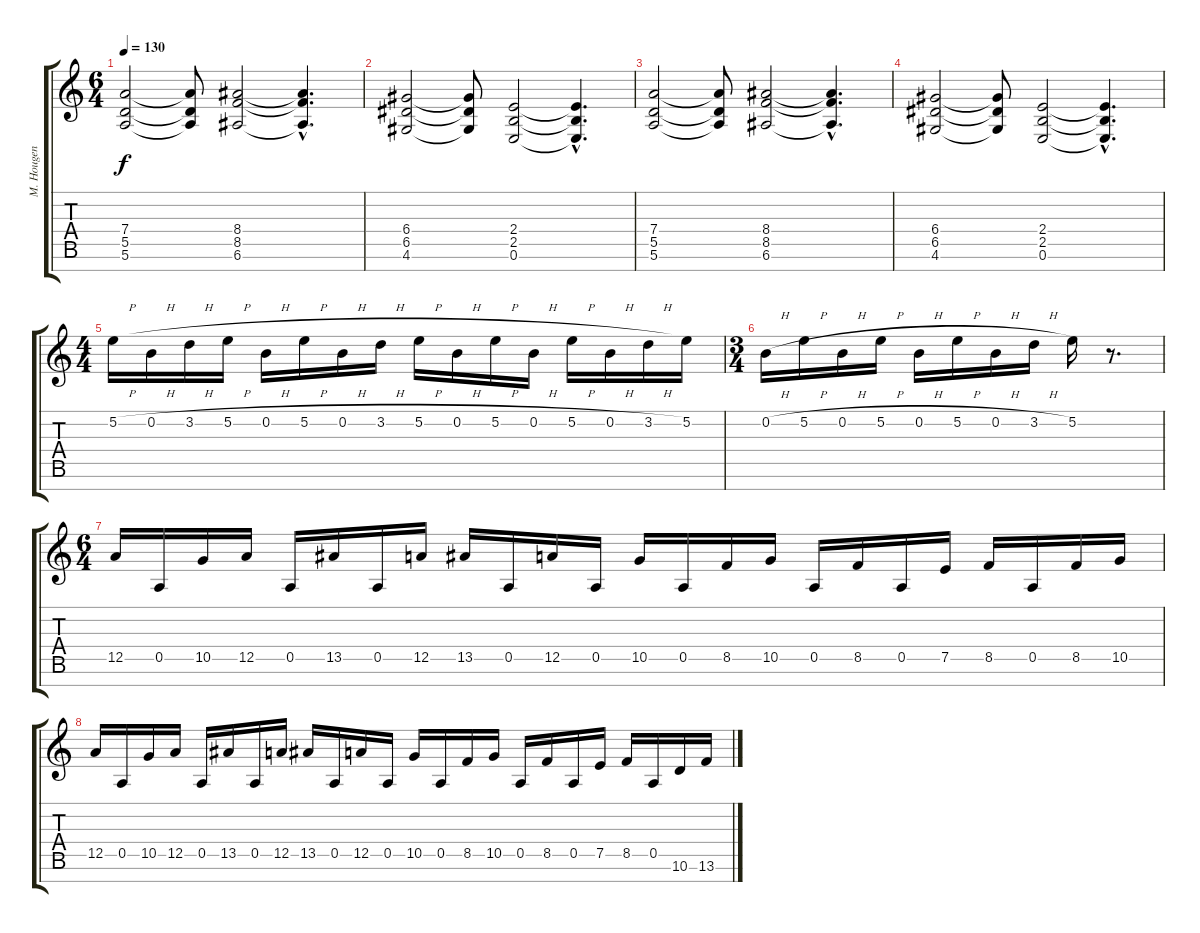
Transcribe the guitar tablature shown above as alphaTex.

\track ("M. Hougen - Guitar" "M. Hougen ") {instrument distortionguitar}
\staff {score tabs}
\tuning (E4 B3 G3 D3 A2 E2 B1) {hide}
\ts (6 4)
\tempo 130
\clef g2
\ks c
(7.4 5.5 5.6).2{dy f} (7.4{t} 5.5{t} 5.6{t}).8 (8.4 8.5 6.6).2 (8.4{hac t} 8.5{hac t} 6.6{hac t}).4{d} |
(6.4 6.5 4.6).2 (6.4{t} 6.5{t} 4.6{t}).8 (2.4 2.5 0.6).2 (2.4{hac t} 2.5{hac t} 0.6{hac t}).4{d} |
(7.4 5.5 5.6).2 (7.4{t} 5.5{t} 5.6{t}).8 (8.4 8.5 6.6).2 (8.4{hac t} 8.5{hac t} 6.6{hac t}).4{d} |
(6.4 6.5 4.6).2 (6.4{t} 6.5{t} 4.6{t}).8 (2.4 2.5 0.6).2 (2.4{hac t} 2.5{hac t} 0.6{hac t}).4{d} |
\ts (4 4)
5.2{h}.16{balance 13} 0.2{h}.16 3.2{h}.16 5.2{h}.16 0.2{h}.16 5.2{h}.16 0.2{h}.16 3.2{h}.16 5.2{h}.16 0.2{h}.16 5.2{h}.16 0.2{h}.16 5.2{h}.16 0.2{h}.16 3.2{h}.16 5.2.16 |
\ts (3 4)
0.2{h}.16 5.2{h}.16 0.2{h}.16 5.2{h}.16 0.2{h}.16 5.2{h}.16 0.2{h}.16 3.2{h}.16 5.2.16 r.8{d} |
\ts (6 4)
12.5.16{volume 13 balance 13} 0.5.16 10.5.16 12.5.16 0.5.16 13.5.16 0.5.16 12.5.16 13.5.16 0.5.16 12.5.16 0.5.16 10.5.16 0.5.16 8.5.16 10.5.16 0.5.16 8.5.16 0.5.16 7.5.16 8.5.16 0.5.16 8.5.16 10.5.16 |
12.5.16 0.5.16 10.5.16 12.5.16 0.5.16 13.5.16 0.5.16 12.5.16 13.5.16 0.5.16 12.5.16 0.5.16 10.5.16 0.5.16 8.5.16 10.5.16 0.5.16 8.5.16 0.5.16 7.5.16 8.5.16 0.5.16 10.6.16 13.6.16
